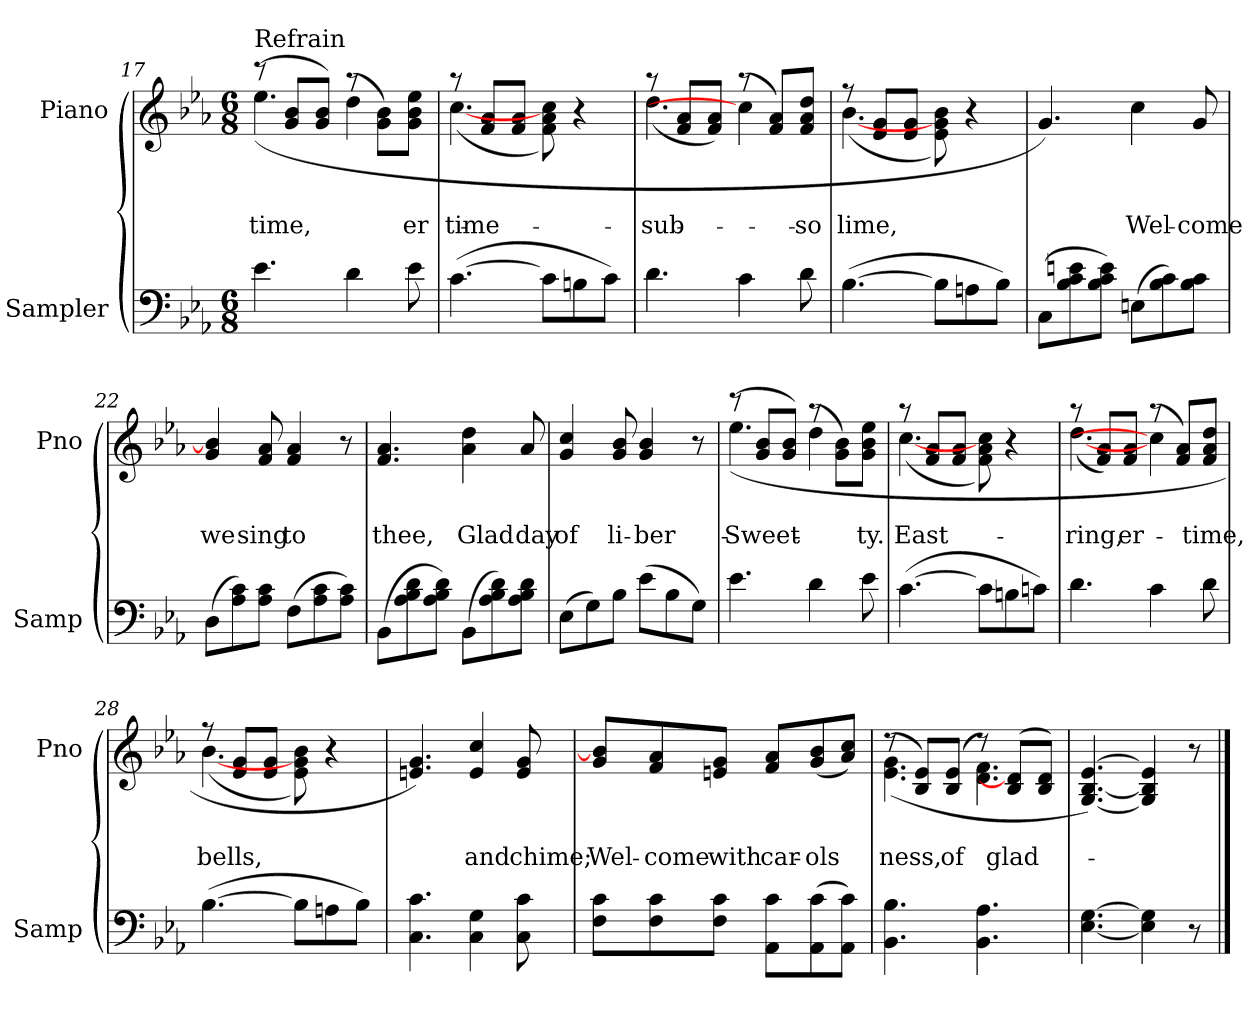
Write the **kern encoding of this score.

**kern	**kern	**text	**text
*part2	*part1	*part1	*part1
*staff2	*staff1	*staff1	*staff1
*I"Sampler	*I"Piano	*	*
*I'Samp	*I'Pno	*	*
*clefF4	*clefG2	*	*
*k[b-e-a-]	*k[b-e-a-]	*	*
*E-:	*E-:	*	*
*M6/8	*M6/8	*	*
=17	=17	=17	=17
*	*^	*	*
!	!LO:TX:t=Refrain	!	!	!
4.e-	(8r	(4.ee-	.	-time,
.	8g/ 8b-/L	.	.	.
.	8g/ 8b-/J)	.	.	.
4d	(8r	4dd	.	.
.	8g\ 8b-\L)	.	.	.
8e-	8g\ 8b-\ 8ee-\J	8ryy	.	-er-
=18	=18	=18	=18	=18
([4.c	8r	([4.cc	.	time
.	8f/ 8a-/L	.	.	.
.	8f/ 8a-/J	.	.	.
8c\L]	8f\ 8a-\ 8cc\)	4.ryy	.	.
8Bn\	4r	.	.	.
8c\J)	.	.	.	.
=19	=19	=19	=19	=19
4.d	8r	(4.dd	.	sub-
.	8f/ 8a-/L	.	.	.
.	8f/ 8a-/J)	.	.	.
4c	(8r	4cc]	.	.
.	8f/ 8a-/L)	.	.	.
8d	8f/ 8a-/ 8dd/J	8ryy	.	so
=20	=20	=20	=20	=20
([4.B-	8r	([4.b-	.	-lime,
.	8e-/ 8g/L	.	.	.
.	8e-/ 8g/J	.	.	.
8B-\L]	8e-\ 8g\ 8b-\)	4.ryy	.	.
8An\	4r	.	.	.
8B-\J)	.	.	.	.
*	*v	*v	*	*
=21	=21	=21	=21
(8C\L	4.g)	.	.
8B-\ 8c\ 8en\	.	.	.
8B-\ 8c\ 8e\J)	.	.	.
(8En\L	4cc	.	Wel-
8B-\ 8c\)	.	.	.
8B-\ 8c\J	8g	.	-come
=22	=22	=22	=22
(8D\L	4g 4b-]	.	we
8A-\ 8c\)	.	.	.
8A-\ 8c\J	8f 8a-	.	sing
(8F\L	4f 4a-	.	to
8A-\ 8c\	.	.	.
8A-\ 8c\J)	8r	.	.
=23	=23	=23	=23
(8BB-\L	4.f 4.a-	.	thee,
8A-\ 8B-\ 8d\	.	.	.
8A-\ 8B-\ 8d\J)	.	.	.
(8BB-\L	4a- 4dd	.	Glad
8A-\ 8B-\ 8d\)	.	.	.
8A-\ 8B-\ 8d\J	8a-	.	day
=24	=24	=24	=24
(8E-\L	4g 4cc	.	of
8G\)	.	.	.
8B-\J	8g 8b-	.	li-
(8e-\L	4g 4b-	.	-ber-
8B-\	.	.	.
8G\J)	8r	.	.
=25	=25	=25	=25
*	*^	*	*
4.e-	(8r	(4.ee-	.	Sweet
.	8g/ 8b-/L	.	.	.
.	8g/ 8b-/J)	.	.	.
4d	(8r	4dd	.	.
.	8g\ 8b-\L)	.	.	.
8e-	8g\ 8b-\ 8ee-\J	8ryy	.	-ty.
=26	=26	=26	=26	=26
([4.c	8r	([4.cc	.	East-
.	8f/ 8a-/L	.	.	.
.	8f/ 8a-/J	.	.	.
8c\L]	8f\ 8a-\ 8cc\)	4.ryy	.	.
8Bn\	4r	.	.	.
8cn\J)	.	.	.	.
=27	=27	=27	=27	=27
4.d	8r	([4.dd	.	ring,
.	8f/ 8a-/L)	.	.	.
.	8f/ 8a-/J	.	.	-er-
4c	(8r	4cc]	.	.
.	8f/ 8a-/L)	.	.	.
8d	8f/ 8a-/ 8dd/J	8ryy	.	-time,
=28	=28	=28	=28	=28
([4.B-	8r	([4.b-	.	bells,
.	8e-/ 8g/L	.	.	.
.	8e-/ 8g/J	.	.	.
8B-\L]	8e-\ 8g\ 8b-\)	4.ryy	.	.
8An\	4r	.	.	.
8B-\J)	.	.	.	.
*	*v	*v	*	*
=29	=29	=29	=29
4.C 4.c	4.en 4.g)	.	.
4C 4G	4e 4cc	.	and
8C 8c	8e 8g	.	chime;
=30	=30	=30	=30
8F\ 8c\L	8g/ 8b-]/L	.	Wel-
8F\ 8c\	8f/ 8a-/	.	-come
8F\ 8c\J	8en/ 8g/J	.	with
8AA-\ 8c\L	8f/ 8a-/L	.	car-
(8AA-\ 8c\	(8g/ 8b-/	.	-ols
8AA-\ 8c\J)	8a-/ 8cc/J)	.	.
=31	=31	=31	=31
*	*^	*	*
4.BB- 4.B-	(8r	(4.e- 4.g	.	-ness,
.	8B-/ 8e-/L)	.	.	.
.	(8B-/ 8e-/J	.	.	of
4.BB- 4.A-	8r)	4.d 4.f	.	.
.	(8B-/ 8d]/L	.	.	glad-
.	8B-/ 8d/J)	.	.	.
*	*v	*v	*	*
=32	=32	=32	=32
[4.E- [4.G	[4.G [4.B- [4.e-)	.	.
4E-] 4G]	4G] 4B-] 4e-]	.	.
8r	8r	.	.
==	==	==	==
*-	*-	*-	*-
